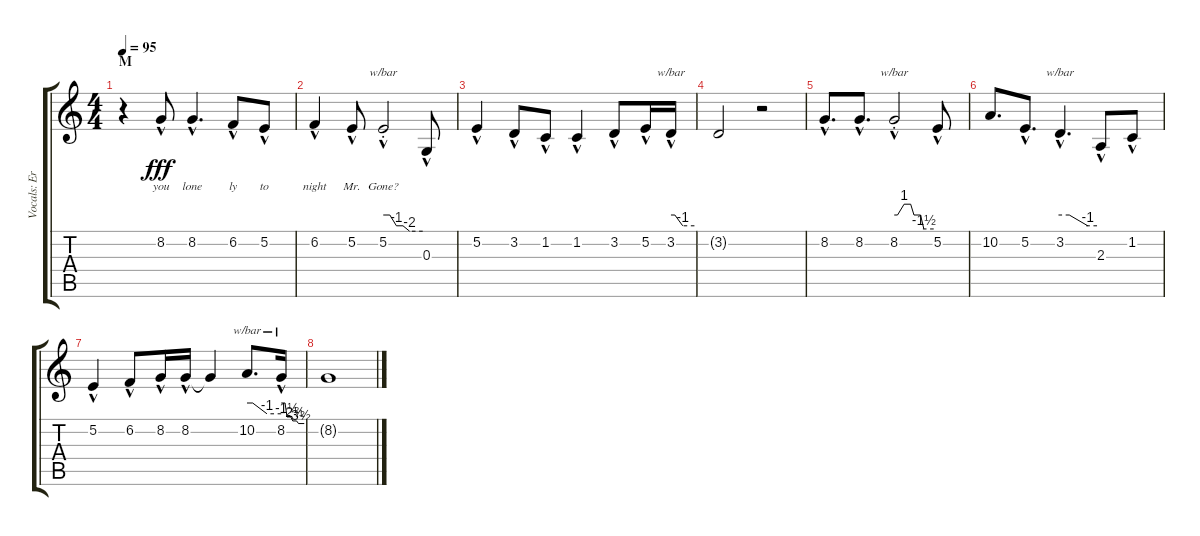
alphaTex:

\track ("Vocals: Eric" "Vocals: Er") {instrument lead2sawtooth}
\staff {score tabs}
\tuning (E4 B3 G3 D3 A2 E2) {hide}
\ts (4 4)
\section ("" "M")
\tempo 95
\clef g2
\ks c
r.4{dy fff} 8.2{hac}.8{lyrics (0 "you") lyrics (1 "") lyrics (2 "") lyrics (3 "") lyrics (4 "")} 8.2{hac}.4{d lyrics (0 "lone") lyrics (1 "") lyrics (2 "") lyrics (3 "") lyrics (4 "")} 6.2{hac}.8{lyrics (0 "ly") lyrics (1 "") lyrics (2 "") lyrics (3 "") lyrics (4 "")} 5.2{hac}.8{lyrics (0 "to") lyrics (1 "") lyrics (2 "") lyrics (3 "") lyrics (4 "")} |
6.2{hac}.4{lyrics (0 "night") lyrics (1 "") lyrics (2 "") lyrics (3 "") lyrics (4 "")} 5.2{hac}.8{lyrics (0 "Mr.") lyrics (1 "") lyrics (2 "") lyrics (3 "") lyrics (4 "")} 5.2{hac st}.2{tbe (custom default 0 0 10 0 20 -4 30 -4 40 -8 60 -8) lyrics (0 "Gone?") lyrics (1 "") lyrics (2 "") lyrics (3 "") lyrics (4 "")} 0.3{hac}.8 |
5.2{hac}.4 3.2{hac}.8 1.2{hac}.8 1.2{hac}.4 3.2{hac}.8 5.2{hac}.16 3.2{hac}.16{tbe (custom default 0 0 10 0 30 -4 60 -4)} |
3.2{t}.2 r.2 |
8.2{hac}.8{d} 8.2{hac}.8{d} 8.2{hac st}.2{tbe (custom default 0 0 5 0 15 4 25 4 30 0 40 0 45 -6 60 -6)} 5.2{hac}.8 |
10.2.8{d} 5.2{hac}.8{d} 3.2{hac}.4{d tbe (custom default 0 0 15 0 45 -4 60 -4)} 2.3{hac}.8 1.2{hac}.8 |
5.2{hac}.4 6.2{hac}.8 8.2{hac}.16 8.2{hac}.16 8.2{t}.4 10.2.8{d tbe (custom default 0 0 10 0 35 -4 60 -4)} 8.2{hac}.16{tbe (custom default 0 0 10 0 15 -6 25 -6 30 -10 40 -10 45 -14 60 -14)} |
8.2{t}.1
